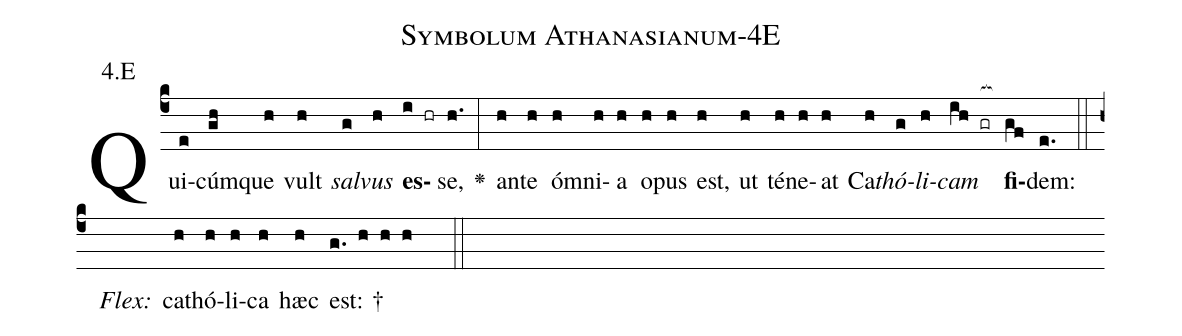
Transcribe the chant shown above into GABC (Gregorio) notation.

name: Symbolum Athanasianum-4E;
annotation: 4.E;
%%
(c4)Qui(e)cúm(gh)que(h) vult(h) <i>sal</i>(g)<i>vus</i>(h) <b>es</b>(i hr)se,(h.) <v>\greheightstar</v>(:) an(h)te(h) óm(h)ni(h)a(h) o(h)pus(h) est,(h) ut(h) té(h)ne(h)at(h) Ca(h)<i>thó</i>(g)<i>li</i>(h)<i>cam</i>(ih gr[ocb:1{]) <b>fi</b>(gf[ocb:0}])dem:(e.) (::)
<i>Flex:</i>()  ca(h)thó(h)li(h)ca(h) hæc(h) est: †(g. h h h  ::)

%E(h) u(g) o(h) u(ih) a(gf) e.(e.) (::)
